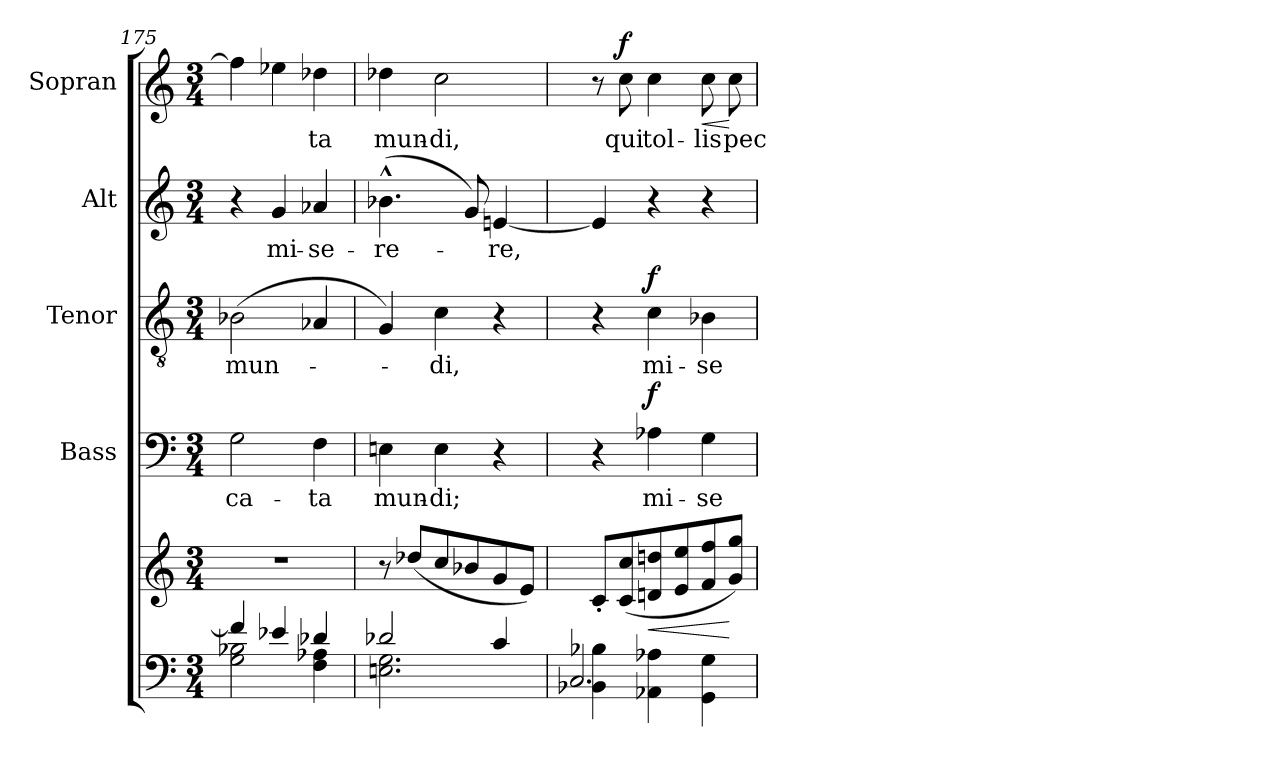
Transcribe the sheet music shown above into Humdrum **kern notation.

**kern	**kern	**dynam	**kern	**text	**dynam	**kern	**text	**dynam	**kern	**text	**kern	**text	**dynam
*part5	*part5	*part5	*part4	*part4	*part4	*part3	*part3	*part3	*part2	*part2	*part1	*part1	*part1
*staff6	*staff5	*staff5/6	*staff4	*staff4	*staff4	*staff3	*staff3	*staff3	*staff2	*staff2	*staff1	*staff1	*staff1
*	*	*	*I"Bass	*	*	*I"Tenor	*	*	*I"Alt	*	*I"Sopran	*	*
*	*	*	*I'B.	*	*	*I'T.	*	*	*I'A.	*	*I'S.	*	*
*clefF4	*clefG2	*	*clefF4	*	*	*clefGv2	*	*	*clefG2	*	*clefG2	*	*
*k[]	*k[]	*	*k[]	*	*	*k[]	*	*	*k[]	*	*k[]	*	*
*C:	*C:	*	*C:	*	*	*C:	*	*	*C:	*	*C:	*	*
*M3/4	*M3/4	*	*M3/4	*	*	*M3/4	*	*	*M3/4	*	*M3/4	*	*
=175	=175	=175	=175	=175	=175	=175	=175	=175	=175	=175	=175	=175	=175
*^	*	*	*	*	*	*	*	*	*	*	*	*	*
!	!	!	!	!	!LO:LY:b	!	!	!LO:LY:b	!	!	!	!	!	!
4f/]	2G\ 2B-X\	2.r	.	2G\	-ca-	.	(>2B-X\	mun-	.	4r	.	4ff\]	.	.
!	!	!	!	!	!	!	!	!	!	!	!LO:LY:b	!	!	!
4e-X/	.	.	.	.	.	.	.	.	.	4g/	mi-	4ee-X\	.	.
!	!	!	!	!	!LO:LY:b	!	!	!	!	!	!LO:LY:b	!	!LO:LY:b	!
4d-X/	4F\ 4A-X\	.	.	4F\	-ta	.	4A-X/	.	.	4a-X/	-se-	4dd-X\	-ta	.
!!LO:PB:g=z
=176	=176	=176	=176	=176	=176	=176	=176	=176	=176	=176	=176	=176	=176	=176
!	!	!	!	!	!LO:LY:b	!	!	!	!	!	!LO:LY:b	!	!LO:LY:b	!
2d-X/	2.En\ 2.G\	8r	.	4En\	mun-	.	4G/)	.	.	(>4.b-X^^>\	-re-	4dd-X\	mun-	.
.	.	(<8dd-X/L	.	.	.	.	.	.	.	.	.	.	.	.
!	!	!	!	!	!LO:LY:b	!	!	!LO:LY:b	!	!	!	!	!LO:LY:b	!
.	.	8cc/	.	4E\	-di;	.	4c\	-di,	.	.	.	2cc\	-di,	.
.	.	8b-X/	.	.	.	.	.	.	.	8g/)	.	.	.	.
!	!	!	!	!	!	!	!	!	!	!	!LO:LY:b	!	!	!
4c/	.	8g/	.	4r	.	.	4r	.	.	[4en/	-re,	.	.	.
.	.	8e/J)	.	.	.	.	.	.	.	.	.	.	.	.
=177	=177	=177	=177	=177	=177	=177	=177	=177	=177	=177	=177	=177	=177	=177
4BB-X\ 4B-X\	2.C/	8c'</L	.	4r	.	.	4r	.	.	4e/]	.	8r	.	.
!	!	!	!	!	!	!	!	!	!	!	!	!	!LO:LY:b	!LO:DY:a
.	.	(<8c/ 8cc/	.	.	.	.	.	.	.	.	.	8cc\	qui	f
!	!	!	!LO:HP:b	!	!LO:LY:b	!LO:DY:a	!	!LO:LY:b	!LO:DY:a	!	!	!	!LO:LY:b	!
4AA-X\ 4A-X\	.	8dn/ 8ddn/	<	4A-X\	mi-	f	4c\	mi-	f	4r	.	4cc\	tol-	.
.	.	8e/ 8ee/	.	.	.	.	.	.	.	.	.	.	.	.
!	!	!	!	!	!LO:LY:b	!	!	!LO:LY:b	!	!	!	!	!LO:LY:b	!LO:HP:b
4GG\ 4G\	.	8f/ 8ff/	.	4G\	-se-	.	4B-X\	-se-	.	4r	.	8cc\	-lis	<
!	!	!	!	!	!	!	!	!	!	!	!	!	!LO:LY:b	!
.	.	8g/ 8gg/J)	[	.	.	.	.	.	.	.	.	8cc\	pec-	[
*v	*v	*	*	*	*	*	*	*	*	*	*	*	*	*
=	=	=	=	=	=	=	=	=	=	=	=	=	=
*-	*-	*-	*-	*-	*-	*-	*-	*-	*-	*-	*-	*-	*-
